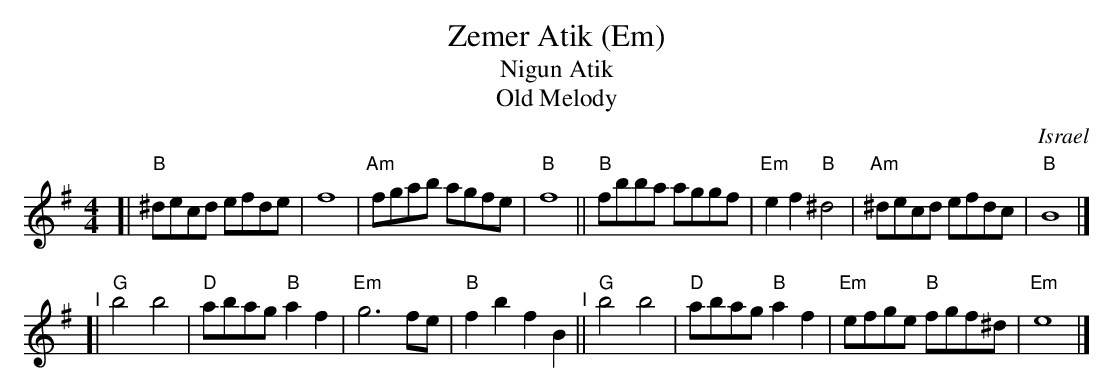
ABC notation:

X:1
T: Zemer Atik (Em)
T: Nigun Atik
T: Old Melody
O: Israel
M: 4/4
L: 1/8
K: Em
[| "B"^decd efde | f8 | "Am"fgab agfe | "B"f8 \
|| "B"fbba aggf | "Em"e2f2 "B"^d4 | "Am"^decd efdc | "B"B8 |]
"^I"[| "G"b4 b4 | "D"abag "B"a2f2  | "Em"g6 fe | "B"f2b2 f2B2 "^I"\
|| "G"b4 b4 | "D"abag "B"a2f2  | "Em"efge "B"fgf^d | "Em"e8 |]
